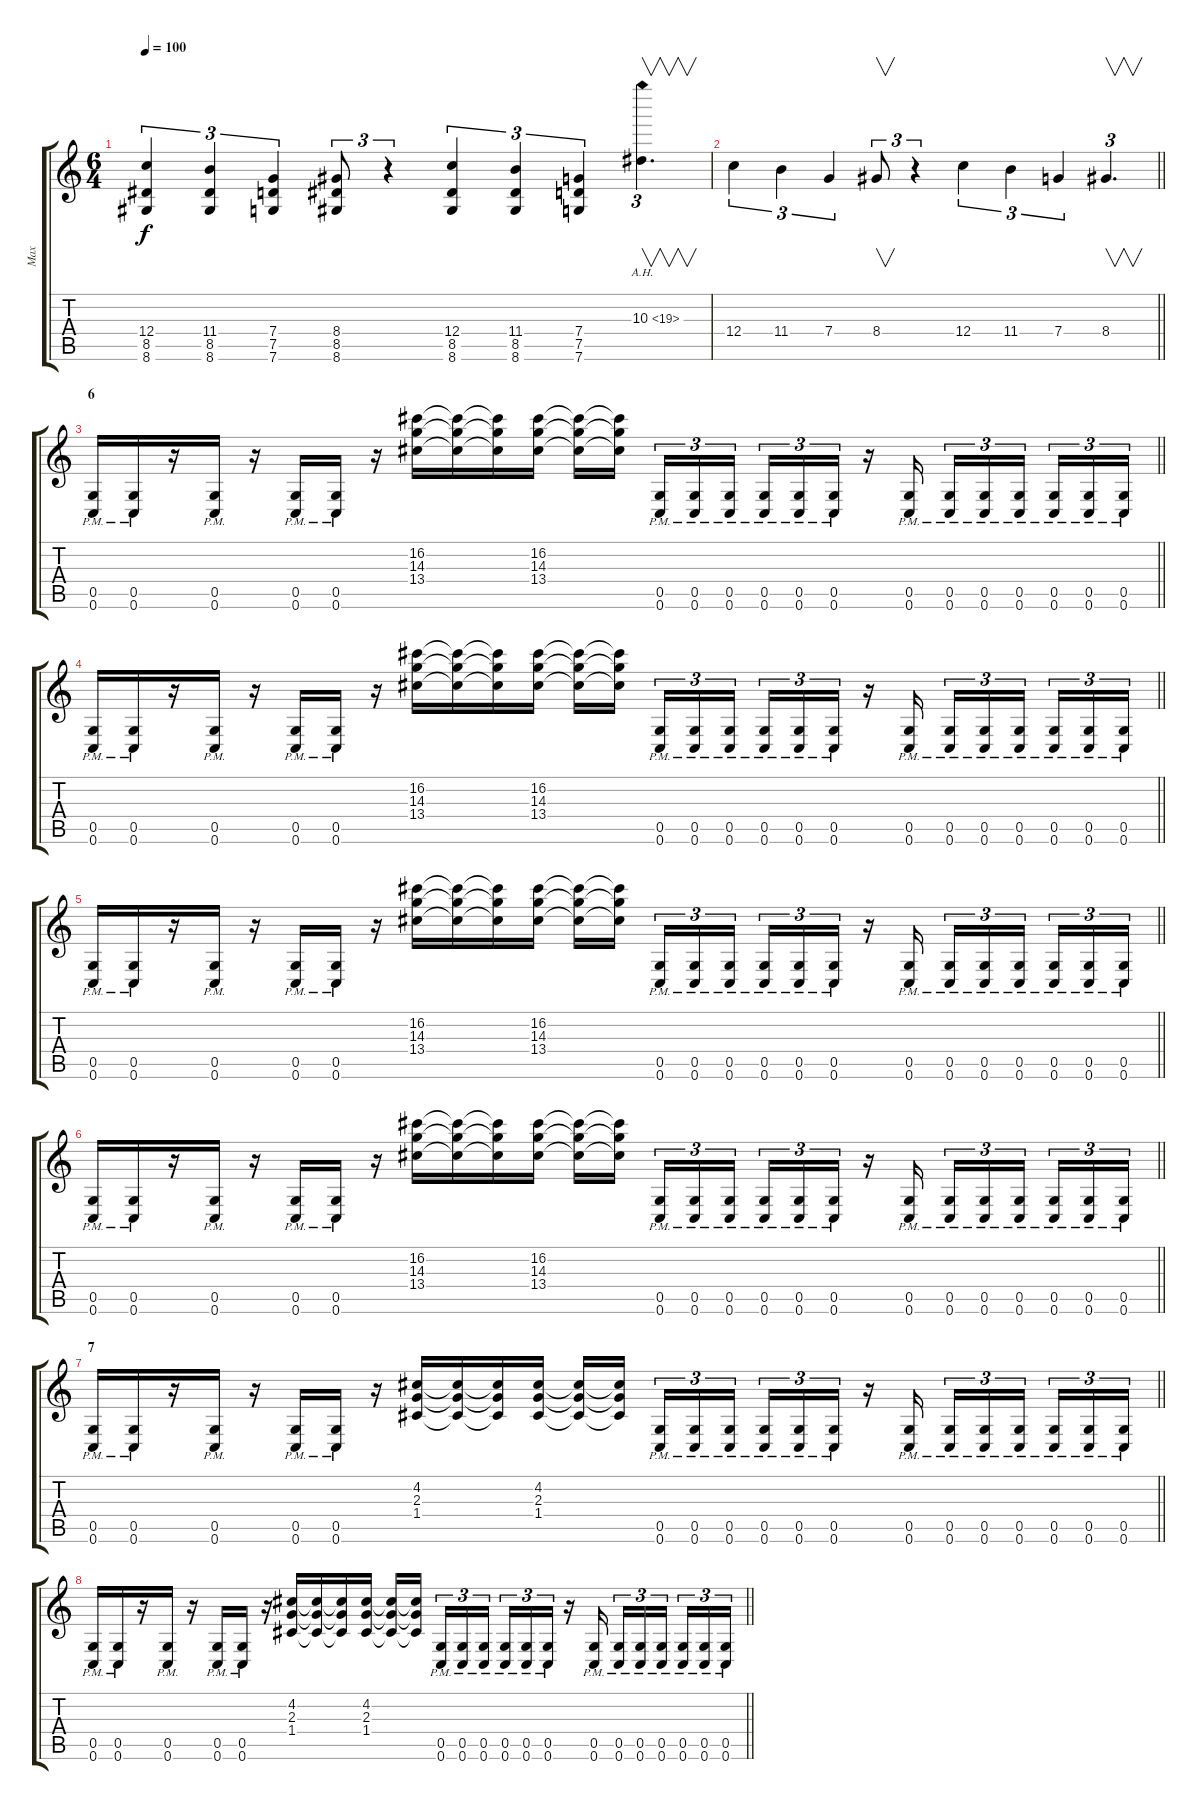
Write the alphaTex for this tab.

\track ("Max" "Max") {instrument distortionguitar}
\staff {score tabs}
\tuning (D4 A3 F3 C3 G2 C2) {hide}
\ts (6 4)
\tempo 100
\clef g2
\ks c
(12.4 8.5 8.6).4{tu (3 2) dy f} (11.4 8.5 8.6).4{tu (3 2)} (7.4 7.5 7.6).4{tu (3 2)} (8.4 8.5 8.6).8{tu (3 2)} r.4{tu (3 2)} (12.4 8.5 8.6).4{tu (3 2)} (11.4 8.5 8.6).4{tu (3 2)} (7.4 7.5 7.6).4{tu (3 2)} 10.3{ah 9}.4{v d tu (3 2)} |
\barLineRight lightlight
12.4.4{tu (3 2)} 11.4.4{tu (3 2)} 7.4.4{tu (3 2)} 8.4.8{v tu (3 2)} r.4{tu (3 2)} 12.4.4{tu (3 2)} 11.4.4{tu (3 2)} 7.4.4{tu (3 2)} 8.4.4{v d tu (3 2)} |
\section ("" "6")
\barLineRight lightlight
(0.5{pm} 0.6{pm}).16 (0.5{pm} 0.6{pm}).16 r.16 (0.5{pm} 0.6{pm}).16 r.16 (0.5{pm} 0.6{pm}).16 (0.5{pm} 0.6{pm}).16 r.16 (16.2 14.3 13.4).16 (16.2{t} 14.3{t} 13.4{t}).16 (16.2{t} 14.3{t} 13.4{t}).16 (16.2 14.3 13.4).16 (16.2{t} 14.3{t} 13.4{t}).16 (16.2{t} 14.3{t} 13.4{t}).16{beam splitsecondary} (0.5{pm} 0.6{pm}).16{tu (3 2)} (0.5{pm} 0.6{pm}).16{tu (3 2)} (0.5{pm} 0.6{pm}).16{tu (3 2) beam splitsecondary} (0.5{pm} 0.6{pm}).16{tu (3 2)} (0.5{pm} 0.6{pm}).16{tu (3 2)} (0.5{pm} 0.6{pm}).16{tu (3 2)} r.16 (0.5{pm} 0.6{pm}).16{beam splitsecondary} (0.5{pm} 0.6{pm}).16{tu (3 2)} (0.5{pm} 0.6{pm}).16{tu (3 2)} (0.5{pm} 0.6{pm}).16{tu (3 2) beam splitsecondary} (0.5{pm} 0.6{pm}).16{tu (3 2)} (0.5{pm} 0.6{pm}).16{tu (3 2)} (0.5{pm} 0.6{pm}).16{tu (3 2)} |
\barLineRight lightlight
(0.5{pm} 0.6{pm}).16 (0.5{pm} 0.6{pm}).16 r.16 (0.5{pm} 0.6{pm}).16 r.16 (0.5{pm} 0.6{pm}).16 (0.5{pm} 0.6{pm}).16 r.16 (16.2 14.3 13.4).16 (16.2{t} 14.3{t} 13.4{t}).16 (16.2{t} 14.3{t} 13.4{t}).16 (16.2 14.3 13.4).16 (16.2{t} 14.3{t} 13.4{t}).16 (16.2{t} 14.3{t} 13.4{t}).16{beam splitsecondary} (0.5{pm} 0.6{pm}).16{tu (3 2)} (0.5{pm} 0.6{pm}).16{tu (3 2)} (0.5{pm} 0.6{pm}).16{tu (3 2) beam splitsecondary} (0.5{pm} 0.6{pm}).16{tu (3 2)} (0.5{pm} 0.6{pm}).16{tu (3 2)} (0.5{pm} 0.6{pm}).16{tu (3 2)} r.16 (0.5{pm} 0.6{pm}).16{beam splitsecondary} (0.5{pm} 0.6{pm}).16{tu (3 2)} (0.5{pm} 0.6{pm}).16{tu (3 2)} (0.5{pm} 0.6{pm}).16{tu (3 2) beam splitsecondary} (0.5{pm} 0.6{pm}).16{tu (3 2)} (0.5{pm} 0.6{pm}).16{tu (3 2)} (0.5{pm} 0.6{pm}).16{tu (3 2)} |
\barLineRight lightlight
(0.5{pm} 0.6{pm}).16 (0.5{pm} 0.6{pm}).16 r.16 (0.5{pm} 0.6{pm}).16 r.16 (0.5{pm} 0.6{pm}).16 (0.5{pm} 0.6{pm}).16 r.16 (16.2 14.3 13.4).16 (16.2{t} 14.3{t} 13.4{t}).16 (16.2{t} 14.3{t} 13.4{t}).16 (16.2 14.3 13.4).16 (16.2{t} 14.3{t} 13.4{t}).16 (16.2{t} 14.3{t} 13.4{t}).16{beam splitsecondary} (0.5{pm} 0.6{pm}).16{tu (3 2)} (0.5{pm} 0.6{pm}).16{tu (3 2)} (0.5{pm} 0.6{pm}).16{tu (3 2) beam splitsecondary} (0.5{pm} 0.6{pm}).16{tu (3 2)} (0.5{pm} 0.6{pm}).16{tu (3 2)} (0.5{pm} 0.6{pm}).16{tu (3 2)} r.16 (0.5{pm} 0.6{pm}).16{beam splitsecondary} (0.5{pm} 0.6{pm}).16{tu (3 2)} (0.5{pm} 0.6{pm}).16{tu (3 2)} (0.5{pm} 0.6{pm}).16{tu (3 2) beam splitsecondary} (0.5{pm} 0.6{pm}).16{tu (3 2)} (0.5{pm} 0.6{pm}).16{tu (3 2)} (0.5{pm} 0.6{pm}).16{tu (3 2)} |
\barLineRight lightlight
(0.5{pm} 0.6{pm}).16 (0.5{pm} 0.6{pm}).16 r.16 (0.5{pm} 0.6{pm}).16 r.16 (0.5{pm} 0.6{pm}).16 (0.5{pm} 0.6{pm}).16 r.16 (16.2 14.3 13.4).16 (16.2{t} 14.3{t} 13.4{t}).16 (16.2{t} 14.3{t} 13.4{t}).16 (16.2 14.3 13.4).16 (16.2{t} 14.3{t} 13.4{t}).16 (16.2{t} 14.3{t} 13.4{t}).16{beam splitsecondary} (0.5{pm} 0.6{pm}).16{tu (3 2)} (0.5{pm} 0.6{pm}).16{tu (3 2)} (0.5{pm} 0.6{pm}).16{tu (3 2) beam splitsecondary} (0.5{pm} 0.6{pm}).16{tu (3 2)} (0.5{pm} 0.6{pm}).16{tu (3 2)} (0.5{pm} 0.6{pm}).16{tu (3 2)} r.16 (0.5{pm} 0.6{pm}).16{beam splitsecondary} (0.5{pm} 0.6{pm}).16{tu (3 2)} (0.5{pm} 0.6{pm}).16{tu (3 2)} (0.5{pm} 0.6{pm}).16{tu (3 2) beam splitsecondary} (0.5{pm} 0.6{pm}).16{tu (3 2)} (0.5{pm} 0.6{pm}).16{tu (3 2)} (0.5{pm} 0.6{pm}).16{tu (3 2)} |
\section ("" "7")
\barLineRight lightlight
(0.5{pm} 0.6{pm}).16 (0.5{pm} 0.6{pm}).16 r.16 (0.5{pm} 0.6{pm}).16 r.16 (0.5{pm} 0.6{pm}).16 (0.5{pm} 0.6{pm}).16 r.16 (4.2 2.3 1.4).16 (4.2{t} 2.3{t} 1.4{t}).16 (4.2{t} 2.3{t} 1.4{t}).16 (4.2 2.3 1.4).16 (4.2{t} 2.3{t} 1.4{t}).16 (4.2{t} 2.3{t} 1.4{t}).16{beam splitsecondary} (0.5 0.6{pm}).16{tu (3 2)} (0.5 0.6{pm}).16{tu (3 2)} (0.5 0.6{pm}).16{tu (3 2) beam splitsecondary} (0.5 0.6{pm}).16{tu (3 2)} (0.5 0.6{pm}).16{tu (3 2)} (0.5 0.6{pm}).16{tu (3 2)} r.16 (0.5 0.6{pm}).16{beam splitsecondary} (0.5 0.6{pm}).16{tu (3 2)} (0.5 0.6{pm}).16{tu (3 2)} (0.5 0.6{pm}).16{tu (3 2) beam splitsecondary} (0.5 0.6{pm}).16{tu (3 2)} (0.5 0.6{pm}).16{tu (3 2)} (0.5 0.6{pm}).16{tu (3 2)} |
\barLineRight lightlight
(0.5{pm} 0.6{pm}).16 (0.5{pm} 0.6{pm}).16 r.16 (0.5{pm} 0.6{pm}).16 r.16 (0.5{pm} 0.6{pm}).16 (0.5{pm} 0.6{pm}).16 r.16 (4.2 2.3 1.4).16 (4.2{t} 2.3{t} 1.4{t}).16 (4.2{t} 2.3{t} 1.4{t}).16 (4.2 2.3 1.4).16 (4.2{t} 2.3{t} 1.4{t}).16 (4.2{t} 2.3{t} 1.4{t}).16{beam splitsecondary} (0.5 0.6{pm}).16{tu (3 2)} (0.5 0.6{pm}).16{tu (3 2)} (0.5 0.6{pm}).16{tu (3 2) beam splitsecondary} (0.5 0.6{pm}).16{tu (3 2)} (0.5 0.6{pm}).16{tu (3 2)} (0.5 0.6{pm}).16{tu (3 2)} r.16 (0.5 0.6{pm}).16{beam splitsecondary} (0.5 0.6{pm}).16{tu (3 2)} (0.5 0.6{pm}).16{tu (3 2)} (0.5 0.6{pm}).16{tu (3 2) beam splitsecondary} (0.5 0.6{pm}).16{tu (3 2)} (0.5 0.6{pm}).16{tu (3 2)} (0.5 0.6{pm}).16{tu (3 2)}
